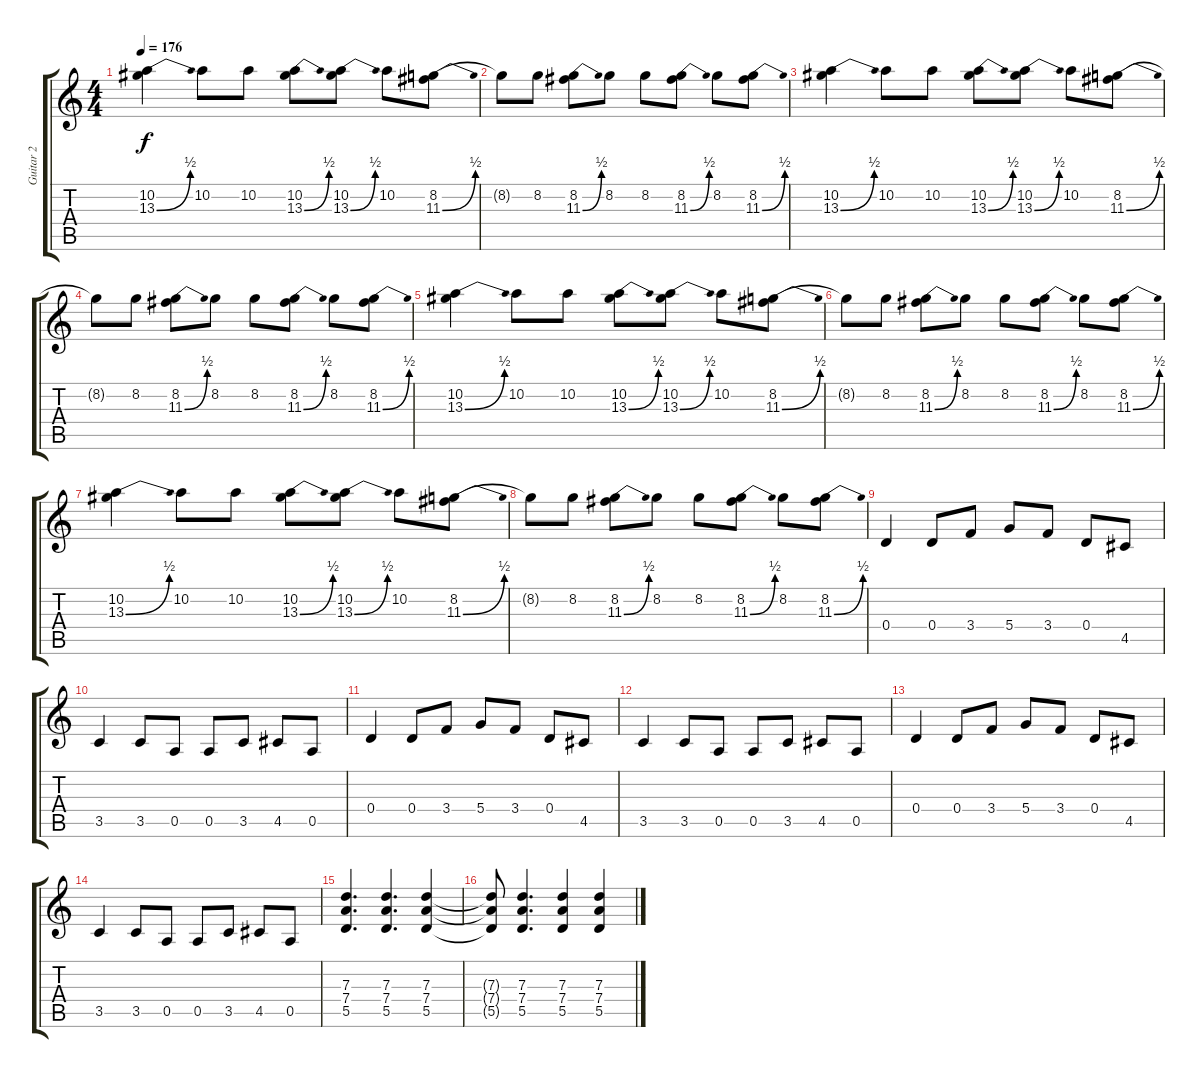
\track ("Guitar 2" "Guitar 2") {instrument overdrivenguitar}
\staff {score tabs}
\tuning (E4 B3 G3 D3 A2 E2) {hide}
\ts (4 4)
\tempo 176
\clef g2
\ks c
(10.2 13.3{be (bend 0 0 60 2)}).4{dy f} 10.2.8 10.2.8 (10.2 13.3{be (bend 0 0 60 2)}).8 (10.2 13.3{be (bend 0 0 60 2)}).8 10.2.8 (8.2 11.3{be (bend 0 0 60 2)}).8 |
8.2{t}.8 8.2.8 (8.2 11.3{be (bend 0 0 60 2)}).8 8.2.8 8.2.8 (8.2 11.3{be (bend 0 0 60 2)}).8 8.2.8 (8.2 11.3{be (bend 0 0 60 2)}).8 |
(10.2 13.3{be (bend 0 0 60 2)}).4 10.2.8 10.2.8 (10.2 13.3{be (bend 0 0 60 2)}).8 (10.2 13.3{be (bend 0 0 60 2)}).8 10.2.8 (8.2 11.3{be (bend 0 0 60 2)}).8 |
8.2{t}.8 8.2.8 (8.2 11.3{be (bend 0 0 60 2)}).8 8.2.8 8.2.8 (8.2 11.3{be (bend 0 0 60 2)}).8 8.2.8 (8.2 11.3{be (bend 0 0 60 2)}).8 |
(10.2 13.3{be (bend 0 0 60 2)}).4 10.2.8 10.2.8 (10.2 13.3{be (bend 0 0 60 2)}).8 (10.2 13.3{be (bend 0 0 60 2)}).8 10.2.8 (8.2 11.3{be (bend 0 0 60 2)}).8 |
8.2{t}.8 8.2.8 (8.2 11.3{be (bend 0 0 60 2)}).8 8.2.8 8.2.8 (8.2 11.3{be (bend 0 0 60 2)}).8 8.2.8 (8.2 11.3{be (bend 0 0 60 2)}).8 |
(10.2 13.3{be (bend 0 0 60 2)}).4 10.2.8 10.2.8 (10.2 13.3{be (bend 0 0 60 2)}).8 (10.2 13.3{be (bend 0 0 60 2)}).8 10.2.8 (8.2 11.3{be (bend 0 0 60 2)}).8 |
8.2{t}.8 8.2.8 (8.2 11.3{be (bend 0 0 60 2)}).8 8.2.8 8.2.8 (8.2 11.3{be (bend 0 0 60 2)}).8 8.2.8 (8.2 11.3{be (bend 0 0 60 2)}).8 |
0.4.4 0.4.8 3.4.8 5.4.8 3.4.8 0.4.8 4.5.8 |
3.5.4 3.5.8 0.5.8 0.5.8 3.5.8 4.5.8 0.5.8 |
0.4.4 0.4.8 3.4.8 5.4.8 3.4.8 0.4.8 4.5.8 |
3.5.4 3.5.8 0.5.8 0.5.8 3.5.8 4.5.8 0.5.8 |
0.4.4 0.4.8 3.4.8 5.4.8 3.4.8 0.4.8 4.5.8 |
3.5.4 3.5.8 0.5.8 0.5.8 3.5.8 4.5.8 0.5.8 |
(7.3 7.4 5.5).4{d} (7.3 7.4 5.5).4{d} (7.3 7.4 5.5).4 |
(7.3{t} 7.4{t} 5.5{t}).8 (7.3 7.4 5.5).4{d} (7.3 7.4 5.5).4 (7.3 7.4 5.5).4
